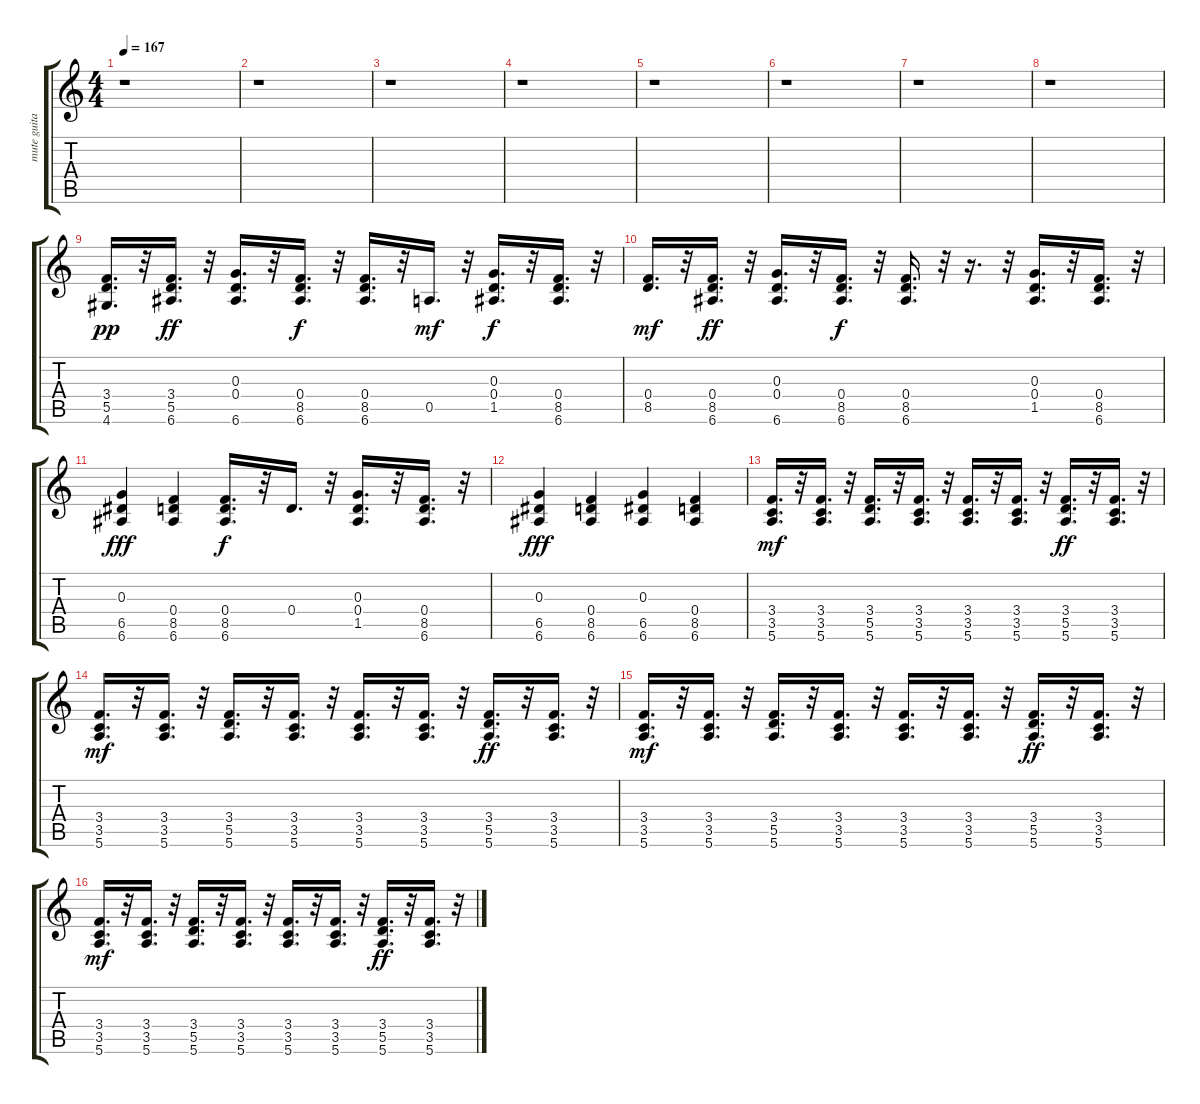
\track ("mute guitar" "mute guita") {instrument electricguitarmuted}
\staff {score tabs}
\tuning (E4 B3 G3 D3 A2 E2) {hide}
\ts (4 4)
\tempo 167
\clef g2
\ks c
r.1{dy pp} |
r.1 |
r.1 |
r.1 |
r.1 |
r.1 |
r.1 |
r.1 |
(3.4 5.5 4.6).16{d volume 16 balance 8 instrument electricguitarmuted} r.32 (3.4 5.5 6.6).16{d dy ff volume 16} r.32 (0.3 0.4 6.6).16{d} r.32 (0.4 8.5 6.6).16{d dy f} r.32 (0.4 8.5 6.6).16{d} r.32 0.5.16{d dy mf} r.32 (0.3 0.4 1.5).16{d dy f} r.32 (0.4 8.5 6.6).16{d} r.32 |
(0.4 8.5).16{d dy mf} r.32 (0.4 8.5 6.6).16{d dy ff} r.32 (0.3 0.4 6.6).16{d} r.32 (0.4 8.5 6.6).16{d dy f} r.32 (0.4 8.5 6.6).16{d} r.32 r.16{d} r.32 (0.3 0.4 1.5).16{d} r.32 (0.4 8.5 6.6).16{d} r.32 |
(0.3 6.5 6.6).4{dy fff} (0.4 8.5 6.6).4 (0.4 8.5 6.6).16{d dy f} r.32 0.4.16{d} r.32 (0.3 0.4 1.5).16{d} r.32 (0.4 8.5 6.6).16{d} r.32 |
(0.3 6.5 6.6).4{dy fff} (0.4 8.5 6.6).4 (0.3 6.5 6.6).4 (0.4 8.5 6.6).4 |
(3.4 3.5 5.6).16{d dy mf volume 16} r.32 (3.4 3.5 5.6).16{d volume 16} r.32 (3.4 5.5 5.6).16{d} r.32 (3.4 3.5 5.6).16{d} r.32 (3.4 3.5 5.6).16{d} r.32 (3.4 3.5 5.6).16{d} r.32 (3.4 5.5 5.6).16{d dy ff} r.32 (3.4 3.5 5.6).16{d} r.32 |
(3.4 3.5 5.6).16{d dy mf} r.32 (3.4 3.5 5.6).16{d} r.32 (3.4 5.5 5.6).16{d} r.32 (3.4 3.5 5.6).16{d} r.32 (3.4 3.5 5.6).16{d} r.32 (3.4 3.5 5.6).16{d} r.32 (3.4 5.5 5.6).16{d dy ff} r.32 (3.4 3.5 5.6).16{d} r.32 |
(3.4 3.5 5.6).16{d dy mf} r.32 (3.4 3.5 5.6).16{d} r.32 (3.4 5.5 5.6).16{d} r.32 (3.4 3.5 5.6).16{d} r.32 (3.4 3.5 5.6).16{d} r.32 (3.4 3.5 5.6).16{d} r.32 (3.4 5.5 5.6).16{d dy ff} r.32 (3.4 3.5 5.6).16{d} r.32 |
(3.4 3.5 5.6).16{d dy mf} r.32 (3.4 3.5 5.6).16{d} r.32 (3.4 5.5 5.6).16{d} r.32 (3.4 3.5 5.6).16{d} r.32 (3.4 3.5 5.6).16{d} r.32 (3.4 3.5 5.6).16{d} r.32 (3.4 5.5 5.6).16{d dy ff} r.32 (3.4 3.5 5.6).16{d} r.32
